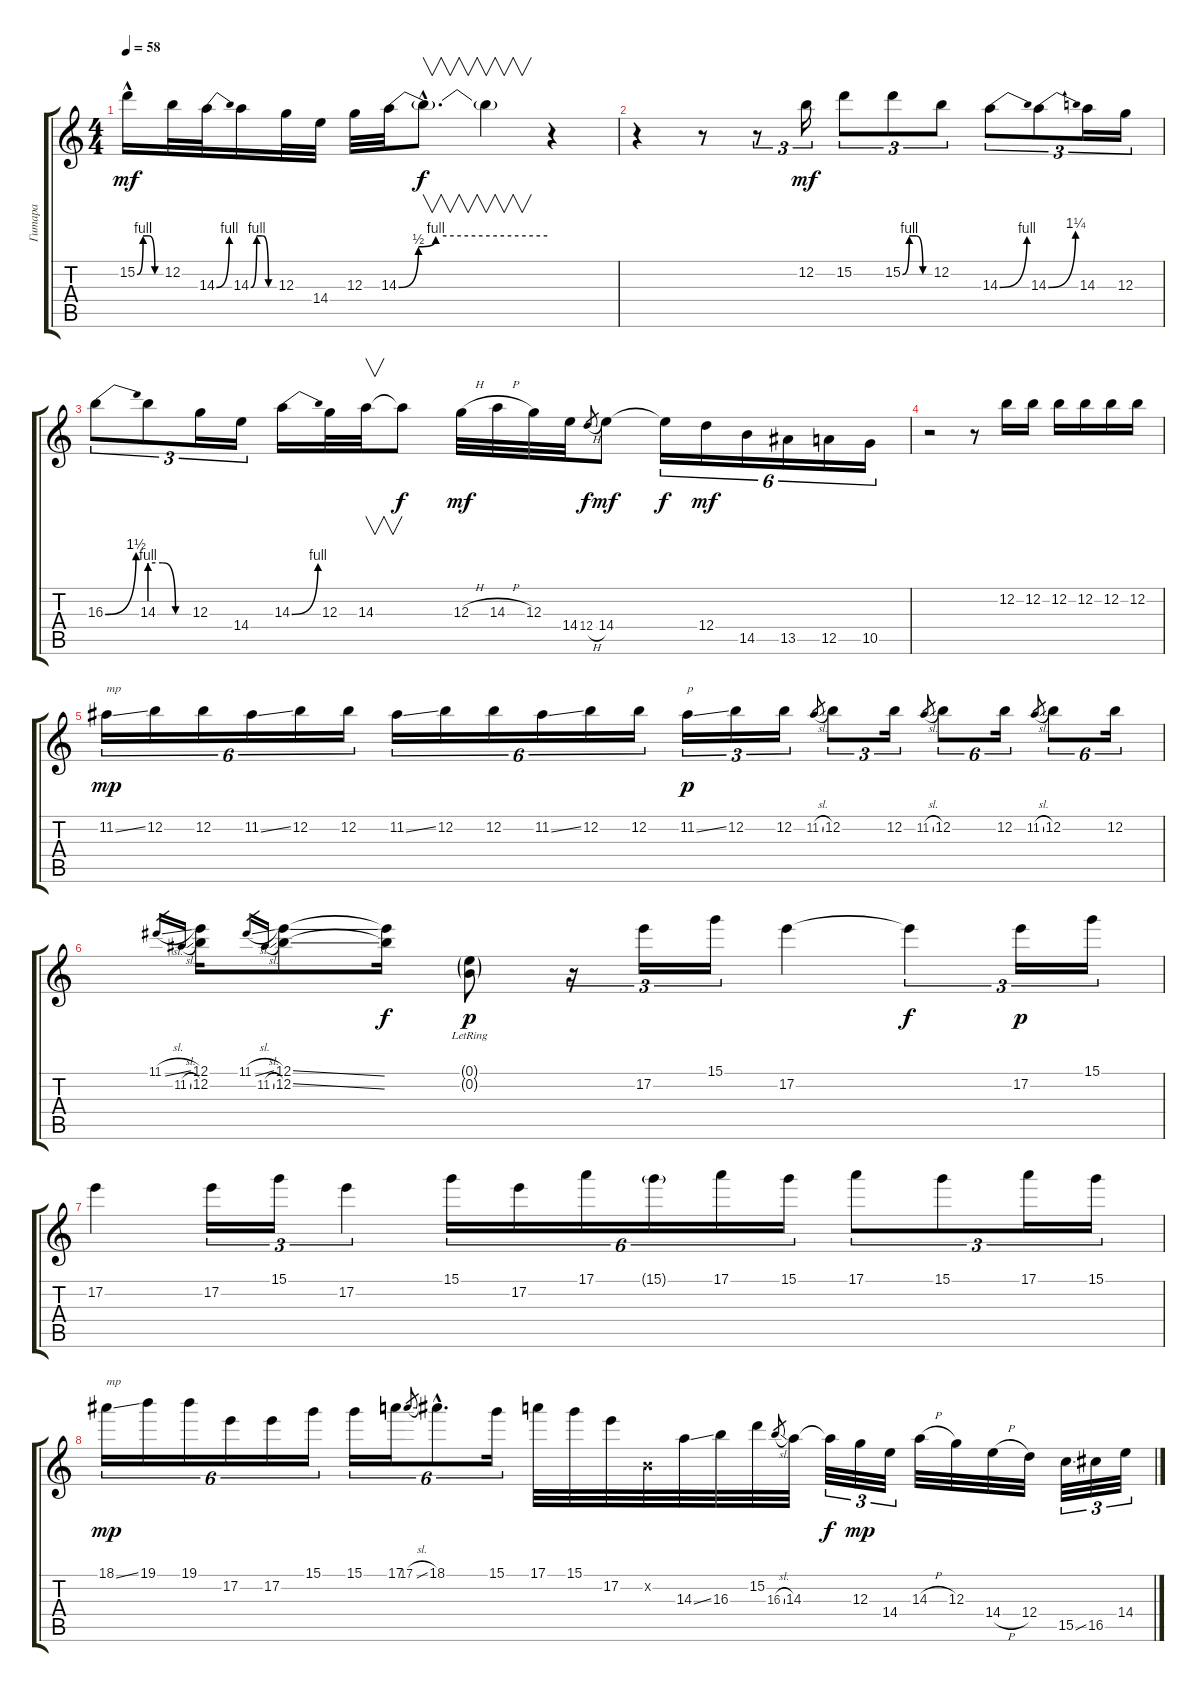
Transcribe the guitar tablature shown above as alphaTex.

\track ("Гитара" "Гитара") {instrument electricguitarjazz}
\staff {score tabs}
\tuning (E4 B3 G3 D3 A2 E2) {hide}
\ts (4 4)
\tempo 58
\clef g2
\ks c
15.2{be (custom 0 0 15 4 30 4 45 0 60 0) hac}.16{dy mf} 12.2.32 14.3{be (bend 0 0 60 4)}.32 14.3{be (custom 0 0 15 4 30 4 45 0 60 0)}.16 12.3.32 14.4.32 12.3.32 14.3{be (custom 0 0 8 2 15 4 60 4)}.32 14.3{hac t}.8{v d dy f} 14.3{t}.4{v} r.4 |
r.4 r.8 r.8{tu (3 2)} 12.2.16{tu (3 2) dy mf} 15.2.8{tu (3 2)} 15.2{be (custom 0 0 15 4 30 4 45 0 60 0)}.8{tu (3 2)} 12.2.8{tu (3 2)} 14.3{be (bend 0 0 60 4)}.8{tu (3 2)} 14.3{be (bend 0 0 60 5)}.8{tu (3 2)} 14.3.16{tu (3 2)} 12.3.16{tu (3 2)} |
16.3{be (bend 0 0 60 6)}.8{tu (3 2)} 14.3{be (custom 0 4 20 4 40 0 60 0)}.8{tu (3 2)} 12.3.16{tu (3 2)} 14.4.16{tu (3 2)} 14.3{be (bend 0 0 60 4)}.16 12.3.32 14.3.32{v} 14.3{t}.8{dy f} 12.3{h}.32{dy mf} 14.3{h}.32 12.3.32 14.4.32 12.4{h}.8{gr dy f} 14.4.8{dy mf} 14.4{t}.16{tu (6 4) dy f} 12.4.16{tu (6 4) dy mf} 14.5.16{tu (6 4)} 13.5.16{tu (6 4)} 12.5.16{tu (6 4)} 10.5.16{tu (6 4)} |
r.2 r.8 12.2.16 12.2.16 12.2.16 12.2.16 12.2.16 12.2.16 |
11.2{ss}.16{tu (6 4) txt "mp" dy mp} 12.2.16{tu (6 4)} 12.2.16{tu (6 4)} 11.2{ss}.16{tu (6 4)} 12.2.16{tu (6 4)} 12.2.16{tu (6 4)} 11.2{ss}.16{tu (6 4)} 12.2.16{tu (6 4)} 12.2.16{tu (6 4)} 11.2{ss}.16{tu (6 4)} 12.2.16{tu (6 4)} 12.2.16{tu (6 4)} 11.2{ss}.16{tu (3 2) txt "p" dy p} 12.2.16{tu (3 2)} 12.2.16{tu (3 2)} 11.2{sl}.8{gr} 12.2.8{tu (3 2)} 12.2.16{tu (3 2)} 11.2{sl}.8{gr} 12.2.8{tu (6 4)} 12.2.16{tu (6 4)} 11.2{sl}.8{gr} 12.2.8{tu (6 4)} 12.2.16{tu (6 4)} |
11.1{sl}.16{gr} 11.2{sl}.16{gr} (12.1 12.2).16 11.1{sl}.16{gr} 11.2{sl}.16{gr} (12.1{ss} 12.2{ss}).8 (12.1{t} 12.2{t}).16{dy f} (0.1{g lr} 0.2{g}).8{dy p} r.16{tu (3 2)} 17.2.16{tu (3 2)} 15.1.16{tu (3 2)} 17.2.4 17.2{t}.4{tu (3 2) dy f} 17.2.16{tu (3 2) dy p} 15.1.16{tu (3 2)} |
17.2.4 17.2.16{tu (3 2)} 15.1.16{tu (3 2)} 17.2.4{tu (3 2)} 15.1.16{tu (6 4)} 17.2.16{tu (6 4)} 17.1.16{tu (6 4)} 15.1{g}.16{tu (6 4)} 17.1.16{tu (6 4)} 15.1.16{tu (6 4)} 17.1.8{tu (3 2)} 15.1.8{tu (3 2)} 17.1.16{tu (3 2)} 15.1.16{tu (3 2)} |
18.1{ss}.16{tu (6 4) txt "mp" dy mp} 19.1.16{tu (6 4)} 19.1.16{tu (6 4)} 17.2.16{tu (6 4)} 17.2.16{tu (6 4)} 15.1.16{tu (6 4)} 15.1.16{tu (6 4)} 17.1.16{tu (6 4)} 17.1{sl}.8{gr} 18.1{hac}.8{d tu (6 4)} 15.1.16{tu (6 4)} 17.1.32 15.1.32 17.2.32 0.2{x}.32 14.3{ss}.32 16.3.32 15.2.32 16.3{sl}.8{gr} 14.3.32 14.3{t}.32{tu (3 2) dy f} 12.3.32{tu (3 2) dy mp} 14.4.32{tu (3 2)} 14.3{h}.32 12.3.32 14.4{h}.32 12.4.32 15.5{ss}.32{tu (3 2)} 16.5.32{tu (3 2)} 14.4.32{tu (3 2)}
